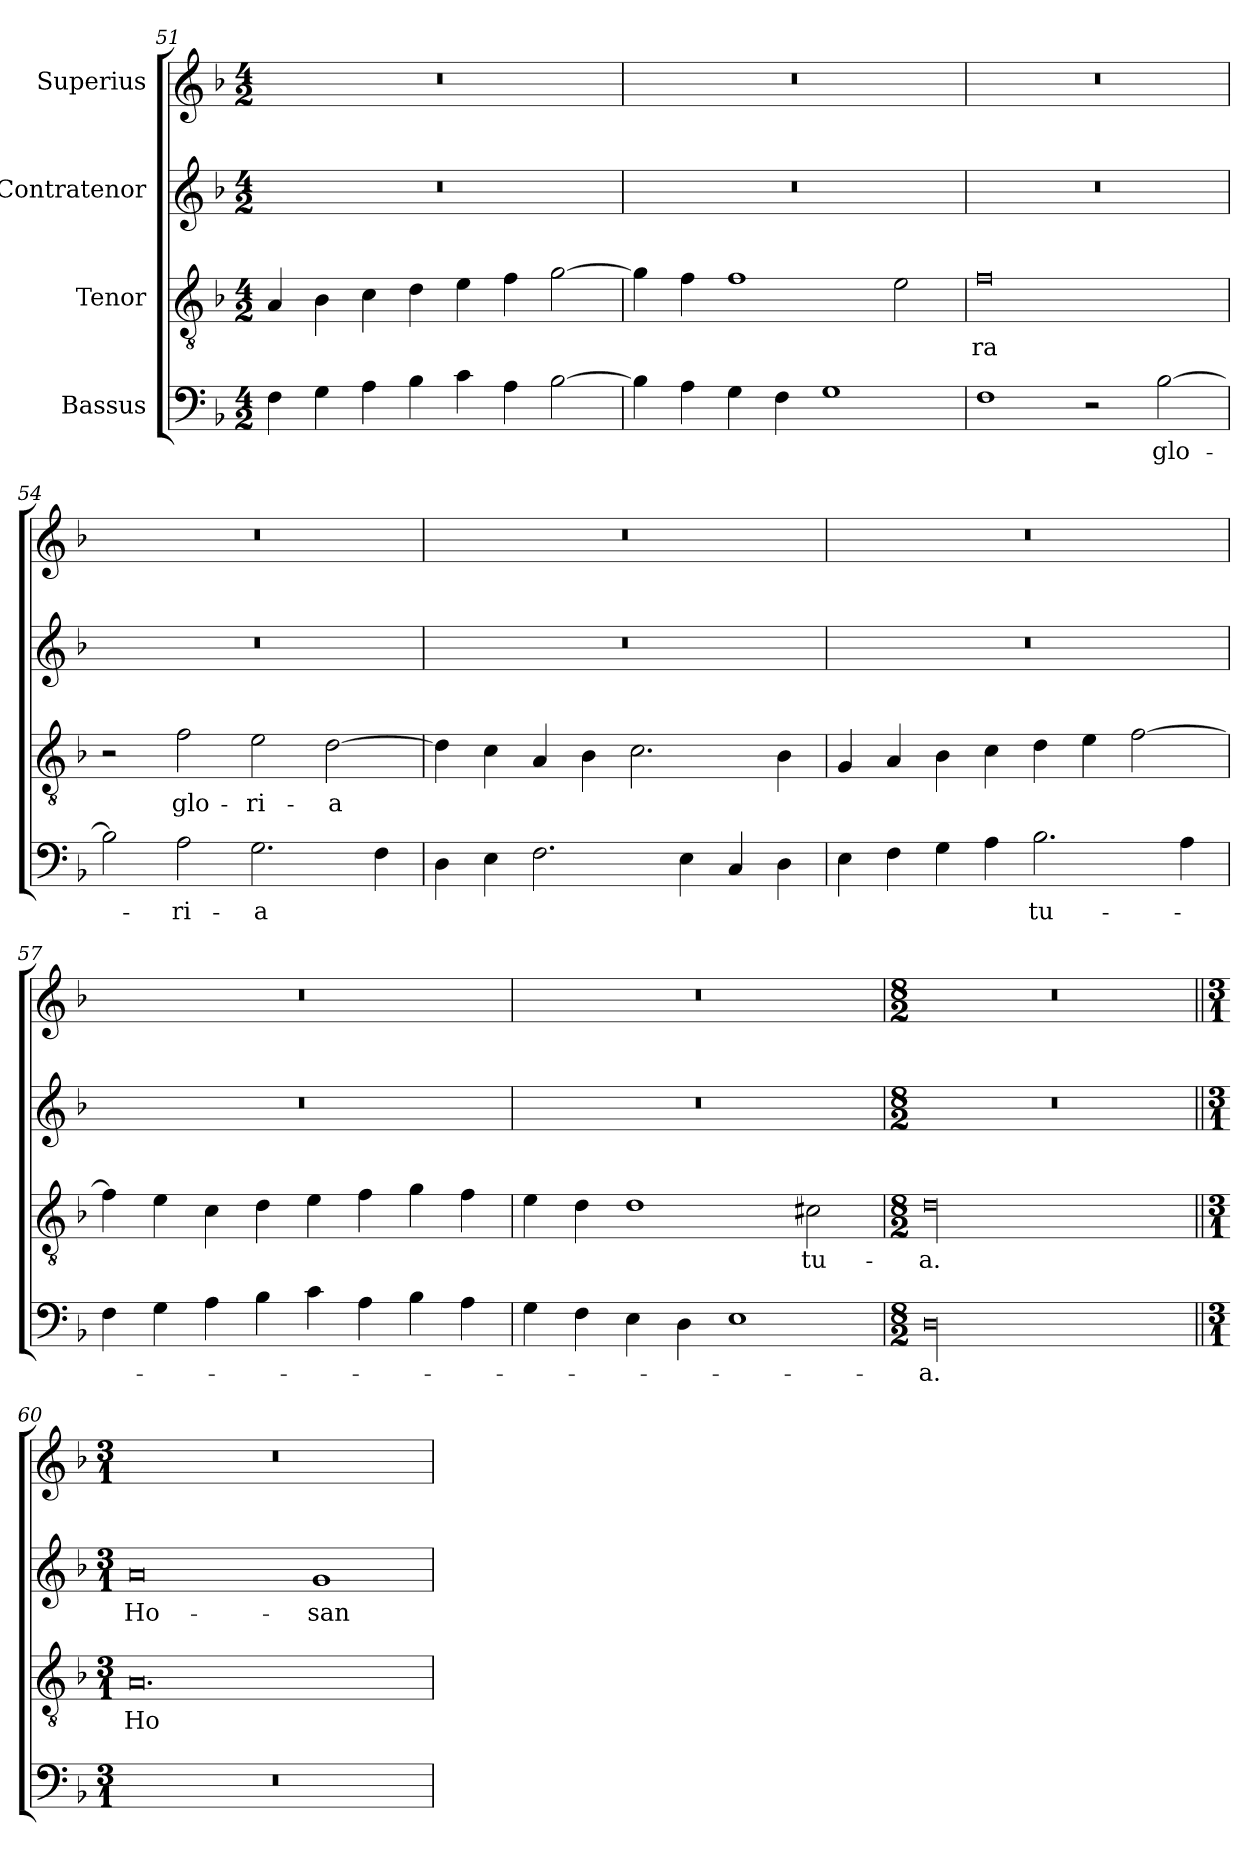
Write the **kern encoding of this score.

**kern	**text	**kern	**text	**kern	**text	**kern
*part4	*part4	*part3	*part3	*part2	*part2	*part1
*staff4	*staff4	*staff3	*staff3	*staff2	*staff2	*staff1
*I"Bassus	*	*I"Tenor	*	*I"Contratenor	*	*I"Superius
*clefF4	*	*clefGv2	*	*clefG2	*	*clefG2
*k[b-]	*	*k[b-]	*	*k[b-]	*	*k[b-]
*M4/2	*	*M4/2	*	*M4/2	*	*M4/2
=51	=51	=51	=51	=51	=51	=51
4F\	.	4A/	.	0r	.	0r
4G\	.	4B-\	.	.	.	.
4A\	.	4c\	.	.	.	.
4B-\	.	4d\	.	.	.	.
4c\	.	4e\	.	.	.	.
4A\	.	4f\	.	.	.	.
[2B-\	.	[2g\	.	.	.	.
=52	=52	=52	=52	=52	=52	=52
4B-\]	.	4g\]	.	0r	.	0r
4A\	.	4f\	.	.	.	.
4G\	.	1f\	.	.	.	.
4F\	.	.	.	.	.	.
1G\	.	.	.	.	.	.
.	.	2e\	.	.	.	.
=53	=53	=53	=53	=53	=53	=53
1F\	.	0f\	-ra	0r	.	0r
2r	.	.	.	.	.	.
[2B-\	glo-	.	.	.	.	.
=54	=54	=54	=54	=54	=54	=54
2B-\]	.	2r	.	0r	.	0r
2A\	-ri-	2f\	glo-	.	.	.
2.G\	-a	2e\	-ri-	.	.	.
.	.	[2d\	-a	.	.	.
4F\	.	.	.	.	.	.
=55	=55	=55	=55	=55	=55	=55
4D\	.	4d\]	.	0r	.	0r
4E\	.	4c\	.	.	.	.
2.F\	.	4A/	.	.	.	.
.	.	4B-\	.	.	.	.
.	.	2.c\	.	.	.	.
4E\	.	.	.	.	.	.
4C/	.	.	.	.	.	.
4D\	.	4B-\	.	.	.	.
=56	=56	=56	=56	=56	=56	=56
4E\	.	4G/	.	0r	.	0r
4F\	.	4A/	.	.	.	.
4G\	.	4B-\	.	.	.	.
4A\	.	4c\	.	.	.	.
2.B-\	tu-	4d\	.	.	.	.
.	.	4e\	.	.	.	.
.	.	[2f\	.	.	.	.
4A\	.	.	.	.	.	.
=57	=57	=57	=57	=57	=57	=57
4F\	.	4f\]	.	0r	.	0r
4G\	.	4e\	.	.	.	.
4A\	.	4c\	.	.	.	.
4B-\	.	4d\	.	.	.	.
4c\	.	4e\	.	.	.	.
4A\	.	4f\	.	.	.	.
4B-\	.	4g\	.	.	.	.
4A\	.	4f\	.	.	.	.
=58	=58	=58	=58	=58	=58	=58
4G\	.	4e\	.	0r	.	0r
4F\	.	4d\	.	.	.	.
4E\	.	1d\	.	.	.	.
4D\	.	.	.	.	.	.
1E\	.	.	.	.	.	.
.	.	2c#X\	tu-	.	.	.
=59	=59	=59	=59	=59	=59	=59
*M8/2	*	*M8/2	*	*M8/2	*	*M8/2
00D\	-a.	00d\	-a.	00r	.	00r
=60||	=60||	=60||	=60||	=60||	=60||	=60||
*M3/1	*	*M3/1	*	*M3/1	*	*M3/1
!LO:N:vis=0	!	!	!	!	!	!LO:N:vis=0
0.r	.	0.A/	Ho-	0a/	Ho-	0.r
.	.	.	.	1g/	-san-	.
=	=	=	=	=	=	=
*-	*-	*-	*-	*-	*-	*-
